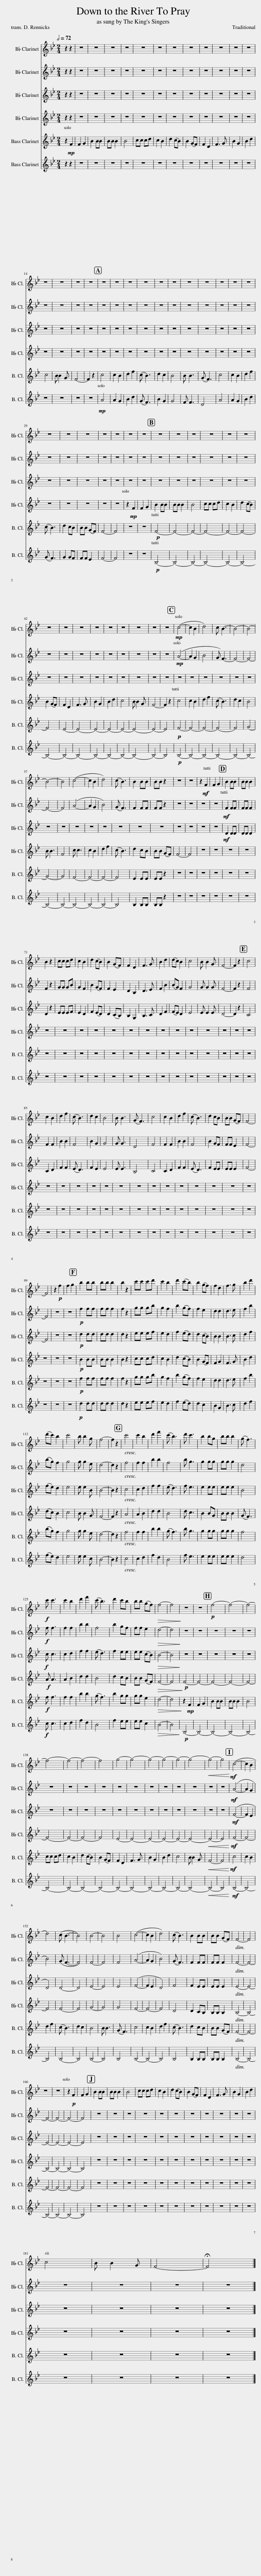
X:1
%%score 1 2 3 4 5 6
L:1/8
Q:1/2=72
M:2/4
I:linebreak $
K:none
V:1 treble transpose=-2
V:2 treble transpose=-2
V:3 treble transpose=-2
V:4 treble transpose=-2
V:5 treble transpose=-14
V:6 treble transpose=-14
V:1
[K:Bb] z2 z2 | z4 | z4 | z4 | z4 | %5
 z4 | z4 | z4 | z4 | z4 | %10
 z4 | z4 | z4 |$ z4 | z4 | %15
 z4 | z4 | z4 | z4 | z4 | %20
 z4 | z4 | z4 | z4 | z4 | %25
 z4 | z4 | z4 |$ z4 | z4 | %30
 z4 | z4 | z4 | z4 | z4 | %35
 z4 | z4 | z4 | z4 | z4 | %40
 z4 |$ z4 | z4 | z4 | z4 | %45
 z4 | z4 | z4 | z4 | z4 | %50
!mp! (c4- | c2 B2 | d4) | c B3- | B4- | %55
 B4- |$ B4- | B4 | (c4- | c2 B2 | %60
 d4) | (c B3) | B2 BB | BB z2 | z4 | %65
 z4 | z2!mf! F2 | F2 G2 | B2 BB | BB B2 |$ %70
 B2 z2 | cc cd | c2 B2 | d2 (cB) | B2 (GF) | %75
 F2 D2 | F3 G | B2 d2 | (dc) B2 | c4 | %80
 B B2 G | F4- | F2 z2 | c4 |$ c2 B2 | %85
 d2 f2 | (c B3) | d2 c2 | B4 | B B3 | %90
 (G F3) | c4 | c2 B2 | d2 f2 | (c B3) | %95
 d2 cB | BB (GF) | F4- |$ F4 | z2!p! f2 | %100
 f2 g2 | b2 bb | bb b2 | b2 z2 | c'c' c'd' | %105
 c'2 b2 | d'2 (c'b) | b2 (gf) | f2 d2 | f3 g | %110
 b2 d'2 |$ (d'c') b2 | c'4 | b b2 g | f4- | %115
 f2 z2 | c'4 | c'2 b2 | d'2 f'2 | (c' b3) | %120
 d' c'3 | b2 bg | bb b2 | (g f3) |$!f! c' c'3 | %125
 c'2 b2 | d'2 f'2 | (c' b3) | d'2 c'b | bb (gf) | %130
!>(! f4-!>)! | f4 | z4 | z4 |!p! f4- | %135
 f4- | f4- |$ f4- | f4- | f4- | %140
 f4 | g4- | g4- | g4- | g4- | %145
 g4- | g4- |!<(! g4-!<)! | g4 |!mf! (c4- | %150
 c2 B2 |$ d4) | (c B3- | B4) | B4- | %155
 B4 | B4 | (c4- | c2 B2 | d4) | %160
 (c B3) | B2 BB | BB (GF) | F4- | F4 |$ %165
 z4 | z4 | z2!p! F2 | F2 G2 | B2 BB | %170
 BB B2 | B4 | cc cd | c2 B2 | d2 (cB) | %175
 B2 (GF) | F2 D2 | F3 G | B2 G2 | B2 d2 |$ %180
 c4 | B B2 G | F4- | !fermata!F4 |] %184
V:2
[K:Bb] z2 z2 | z4 | z4 | z4 | z4 | %5
 z4 | z4 | z4 | z4 | z4 | %10
 z4 | z4 | z4 |$ z4 | z4 | %15
 z4 | z4 | z4 | z4 | z4 | %20
 z4 | z4 | z4 | z4 | z4 | %25
 z4 | z4 | z4 |$ z4 | z4 | %30
 z4 | z4 | z4 | z4 | z4 | %35
 z4 | z4 | z4 | z4 | z4 | %40
 z4 |$ z4 | z4 | z4 | z4 | %45
 z4 | z4 | z4 | z4 | z4 | %50
!mp! (A4- | A2 G2 | B4) | G F3- | F4- | %55
 F4- |$ F4- | F4 | (A4- | A2 G2 | %60
 B4) | (G F3) | F2 FF | FF z2 | z4 | %65
 z4 | z4 | z4 |!mf! F2 FF | FF F2 |$ %70
 F2 z2 | GG GB | G2 F2 | B2 (GF) | F2 E2 | %75
 D2 B,2 | D3 E | F2 B2 | (BG) F2 | G4 | %80
 G G2 G | F4- | F2 z2 | F4 |$ F2 F2 | %85
 B2 B2 | F4 | B2 G2 | G4 | G G3 | %90
 D4 | F4 | F2 F2 | B2 B2 | F4 | %95
 B2 GF | FF E2 | F4- |$ F4 | z4 | %100
 z4 |!p! f2 ff | ff f2 | f2 z2 | gg gb | %105
 g2 f2 | b2 (gf) | f2 e2 | d2 d2 | d3 e | %110
 f2 b2 |$ (bg) f2 | g4 | g g2 e | d4- | %115
 d2 z2 | f4 | f2 f2 | b2 b2 | f4 | %120
 b g3 | g2 gg | gg g2 | d4 |$!f! f f3 | %125
 f2 f2 | b2 b2 | f4 | b2 gf | ff e2 | %130
!>(! d4-!>)! | d4 | z4 | z4 | z4 | %135
 z4 | z4 |$ z4 | z4 | z4 | %140
 z4 | z4 | z4 | z4 | z4 | %145
 z4 | z4 | z4 | z4 |!mf! (A4- | %150
 A2 G2 |$ B4) | (G F3- | F4) | F4- | %155
 F4 | F4 | (A4- | A2 G2 | B4) | %160
 (G F3) | F2 FF | FF F2 | F4- | F4- |$ %165
 F4- | F4- | F4- | F4 | z4 | %170
 z4 | z4 | z4 | z4 | z4 | %175
 z4 | z4 | z4 | z4 | z4 |$ %180
 z4 | z4 | z4 | z4 |] %184
V:3
[K:Bb] z2 z2 | z4 | z4 | z4 | z4 | %5
 z4 | z4 | z4 | z4 | z4 | %10
 z4 | z4 | z4 |$ z4 | z4 | %15
 z4 | z4 | z4 | z4 | z4 | %20
 z4 | z4 | z4 | z4 | z4 | %25
 z4 | z4 | z4 |$ z4 | z4 | %30
 z4 | z4 | z4 | z4 | z4 | %35
 z4 | z4 | z4 | z4 | z4 | %40
 z4 |$ z4 | z4 | z4 | z4 | %45
 z4 | z4 | z4 | z4 | z4 | %50
 z4 | z4 | z4 | z4 | z4 | %55
 z4 |$ z4 | z4 | z4 | z4 | %60
 z4 | z4 | z4 | z4 | z4 | %65
 z4 | z4 | z4 |!mf! D2 DD | DD D2 |$ %70
 D2 z2 | EE EF | E2 D2 | F2 (ED) | D2 (CB,) | %75
 B,2 G,2 | B,3 C | D2 F2 | (FE) D2 | E4 | %80
 E E2 E | D4- | D2 z2 | C4 |$ C2 D2 | %85
 F2 F2 | (E D3) | F2 E2 | E4 | E E3 | %90
 B,4 | C4 | C2 D2 | F2 F2 | (E D3) | %95
 F2 EE | EE E2 | F4- |$ F4 | z4 | %100
 z4 |!p! d2 dd | dd d2 | d2 z2 | ee ef | %105
 e2 d2 | f2 (ed) | d2 (cB) | B2 B2 | B3 c | %110
 d2 f2 |$ (fe) d2 | e4 | e e2 B | B4- | %115
 B2 z2 | c4 | c2 d2 | f2 f2 | (e d3) | %120
 f e3 | e2 ee | ee e2 | B4 |$!f! c c3 | %125
 c2 d2 | f2 f2 | (e d3) | f2 ee | ee (cB) | %130
!>(! B4-!>)! | B4 | z4 | z4 | z4 | %135
 z4 | z4 |$ z4 | z4 | z4 | %140
 z4 | z4 | z4 | z4 | z4 | %145
 z4 | z4 | z4 | z4 |!mf! (F4- | %150
 F2 E2 |$ D4) | D4- | D4 | E4- | %155
 E4 | E4 | (F4- | F2 E2 | D4) | %160
 F4 | F2 EE | EE E2 | E4- | E4- |$ %165
 E4- | E4- | E4- | E4 | z4 | %170
 z4 | z4 | z4 | z4 | z4 | %175
 z4 | z4 | z4 | z4 | z4 |$ %180
 z4 | z4 | z4 | z4 |] %184
V:4
[K:Bb] z2 z2 | z4 | z4 | z4 | z4 | %5
 z4 | z4 | z4 | z4 | z4 | %10
 z4 | z4 | z4 |$ z4 | z4 | %15
 z4 | z4 | z4 | z4 | z4 | %20
 z4 | z4 | z4 | z4 | z4 | %25
 z4 | z4 | z4 |$ z4 | z4 | %30
 z4 | z4 | z4 | z2!mp! F2 | F2 G2 | %35
 B2 BB | BB B2 | B4 | cc cd | c2 B2 | %40
 d2 (cB) |$ B2 (GF) | F2 D2 | F3 G | B2 G2 | %45
 B2 d2 | c4 | B B2 G | F4- | F2 z2 | %50
 c4 | c2 B2 | d2 f2 | (c B3) | d2 c2 | %55
 B4 |$ B B3 | F4 | c c3 | c2 B2 | %60
 d2 f2 | (c B3) | d2 cB | BB (GF) | F4- | %65
 F4 | z4 | z4 | z4 | z4 |$ %70
 z4 | z4 | z4 | z4 | z4 | %75
 z4 | z4 | z4 | z4 | z4 | %80
 z4 | z4 | z4 | z4 |$ z4 | %85
 z4 | z4 | z4 | z4 | z4 | %90
 z4 | z4 | z4 | z4 | z4 | %95
 z4 | z4 | z4 |$ z4 | z4 | %100
 z4 |!p! B2 BB | BB B2 | B2 z2 | cc cd | %105
 c2 B2 | d2 (cB) | B2 (GF) | F2 G2 | F3 G | %110
 B2 d2 |$ (dc) B2 | c4 | B B2 G | F4- | %115
 F2 z2 | A4 | A2 B2 | d2 d2 | B4 | %120
 d c3 | B2 BG | BB B2 | (G F3) |$!f! A A3 | %125
 A2 B2 | d2 d2 | B4 | d2 cB | BB (GF) | %130
!>(! F4-!>)! | F4 |!p! F4- | F4- | F4- | %135
 F4- | F4- |$ F4- | F4- | F4- | %140
 F4 | E4- | E4- | E4- | E4- | %145
 E4- | E4- |!<(! E4-!<)! | E4 |!mf! F4- | %150
 F4- |$ F4 | F4- | F4 | G4- | %155
 G4 | G4 | F4- | F4- | F4 | %160
 D4 | D2 CB, | B,B, B,2 | B,4- | B,4- |$ %165
 B,4- | B,4- | B,4- | B,4 | z4 | %170
 z4 | z4 | z4 | z4 | z4 | %175
 z4 | z4 | z4 | z4 | z4 |$ %180
 z4 | z4 | z4 | z4 |] %184
V:5
[K:Bb] z2!mp! F2 | F2 G2 | B2 BB | BB B2 | B4 | %5
 cc cd | c2 B2 | d2 (cB) | B2 (GF) | F2 D2 | %10
 F3 G | B2 G2 | B2 d2 |$ c4 | B B2 G | %15
 F4- | F2 z2 | c4 | c2 B2 | d2 f2 | %20
 (c B3) | d2 c2 | B4 | B B3 | (G F3) | %25
 c4 | c2 B2 | d2 f2 |$ (c B3) | d2 cB | %30
 BB (GF) | F4- | F4 | z4 | z4 | %35
!p! F4- | F4- | F4- | F4- | F4- | %40
 F4- |$ F4 | E4- | E4- | E4- | %45
 E4- | E4- | E4- | E4- | E4 | %50
!p! F4- | F4- | F4- | F4- | F4 | %55
 G4- |$ G4- | G4 | F4- | F4- | %60
 F4- | F4 | E2 EE | EE z2 | z4 | %65
 z4 | z4 | z4 | z4 | z4 |$ %70
 z4 | z4 | z4 | z4 | z4 | %75
 z4 | z4 | z4 | z4 | z4 | %80
 z4 | z4 | z4 | z4 |$ z4 | %85
 z4 | z4 | z4 | z4 | z4 | %90
 z4 | z4 | z4 | z4 | z4 | %95
 z4 | z4 | z4 |$ z4 | z4 | %100
 z4 |!p! f2 ff | ff f2 | f2 z2 | gg gb | %105
 g2 f2 | b2 (gf) | f2 e2 | d2 d2 | d3 e | %110
 f2 b2 |$ (bg) f2 | g4 | g g2 e | d4- | %115
 d2 z2 | f4 | f2 f2 | b2 b2 | (g f3) | %120
 b g3 | g2 gg | gg g2 | f4 |$!f! f f3 | %125
 f2 f2 | b2 b2 | (g f3) | b2 gg | gg e2 | %130
!>(! d4-!>)! | d4 | z2!mp! F2 | F2 G2 | B2 BB | %135
 BB B2 | B4 |$ cc cd | c2 B2 | d2 (cB) | %140
 B2 (GF) | F2 D2 | F3 G | B2 G2 | B2 d2 | %145
 c4 | B B2 G |!<(! F4-!<)! | F4 |!mf! c4 | %150
 c2 B2 |$ d2 f2 | (c B3) | d2 c2 | B4 | %155
 B B3 | (G F3) | c4 | c2 B2 | d2 f2 | %160
 (c B3) | d2 cB | BB (GF) | F4- | F4- |$ %165
 F4- | F4- | F4- | F4 | z4 | %170
 z4 | z4 | z4 | z4 | z4 | %175
 z4 | z4 | z4 | z4 | z4 |$ %180
 z4 | z4 | z4 | z4 |] %184
V:6
[K:Bb] z2 z2 | z4 | z4 | z4 | z4 | %5
 z4 | z4 | z4 | z4 | z4 | %10
 z4 | z4 | z4 |$ z4 | z4 | %15
 z4 | z4 |!mp! A4 | A2 G2 | B2 d2 | %20
 (G F3) | B2 G2 | G4 | F F3 | D4 | %25
 A4 | A2 G2 | B2 d2 |$ (G F3) | G2 GF | %30
 FF E2 | F4- | F4 | z4 | z4 | %35
!p! B,4- | B,4- | B,4- | B,4- | B,4- | %40
 B,4- |$ B,4- | B,4- | B,4- | B,4- | %45
 B,4- | B,4- | B,4- | B,4- | B,4 | %50
!p! B,4- | B,4- | B,4- | B,4- | B,4- | %55
 B,4- |$ B,4- | B,4- | B,4- | B,4- | %60
 B,4- | B,4 | B,2 B,B, | B,B, z2 | z4 | %65
 z4 | z4 | z4 | z4 | z4 |$ %70
 z4 | z4 | z4 | z4 | z4 | %75
 z4 | z4 | z4 | z4 | z4 | %80
 z4 | z4 | z4 | z4 |$ z4 | %85
 z4 | z4 | z4 | z4 | z4 | %90
 z4 | z4 | z4 | z4 | z4 | %95
 z4 | z4 | z4 |$ z4 | z4 | %100
 z4 |!p! d2 dd | dd d2 | d2 z2 | ee ef | %105
 e2 d2 | f2 (ed) | d2 c2 | B2 G2 | B3 c | %110
 d2 f2 |$ (fe) d2 | e4 | e e2 c | B4- | %115
 B2 z2 | c4 | c2 d2 | f2 d2 | B4 | %120
 f e3 | e2 ee | ee e2 | d4 |$!f! c c3 | %125
 c2 d2 | f2 d2 | B4 | f2 ee | ee c2 | %130
!>(! B4-!>)! | B4 |!p! B,4- | B,4- | B,4- | %135
 B,4- | B,4- |$ B,4- | B,4- | B,4- | %140
 B,4- | B,4- | B,4- | B,4- | B,4- | %145
 B,4- | B,4- |!<(! B,4-!<)! | B,4 |!mf! B,4- | %150
 B,4- |$ B,4 | B,4- | B,4 | B,4- | %155
 B,4 | B,4 | B,4- | B,4- | B,4 | %160
 B,4 | B,2 B,B, | B,B, B,2 | B,4- | B,4- |$ %165
 B,4- | B,4- | B,4- | B,4 | z4 | %170
 z4 | z4 | z4 | z4 | z4 | %175
 z4 | z4 | z4 | z4 | z4 |$ %180
 z4 | z4 | z4 | z4 |] %184
